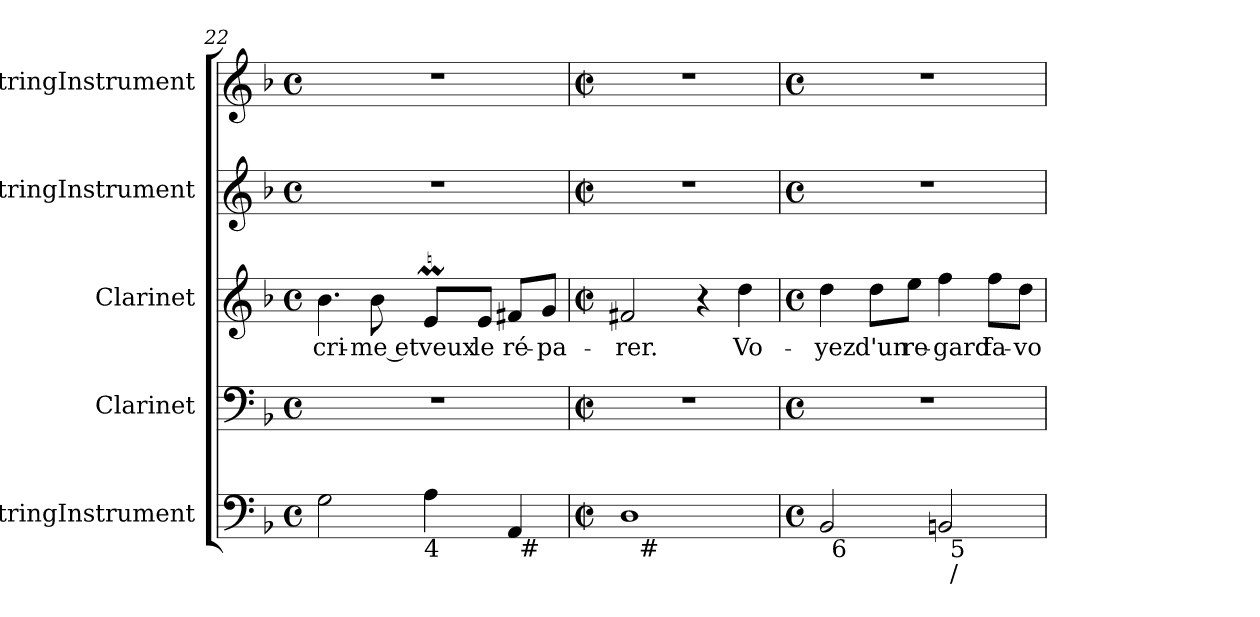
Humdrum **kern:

**kern	**kern	**kern	**text	**kern	**kern
*part5	*part4	*part3	*part3	*part2	*part1
*staff5	*staff4	*staff3	*staff3	*staff2	*staff1
*I"StringInstrument	*I"Clarinet	*I"Clarinet	*	*I"StringInstrument	*I"StringInstrument
*I'Str	*I'Cl	*I'Cl	*	*I'Str	*I'Str
*clefF4	*clefF4	*clefG2	*	*clefG2	*clefG2
*	*ITrd1c2	*ITrd1c2	*	*	*
*k[b-]	*k[b-e-a-]	*k[b-e-a-]	*	*k[b-]	*k[b-]
*F:	*E-:	*E-:	*	*F:	*F:
*M4/4	*M4/4	*M4/4	*	*M4/4	*M4/4
*met(c)	*met(c)	*met(c)	*	*met(c)	*met(c)
=22	=22	=22	=22	=22	=22
!LO:TX:b:t=6\n5	!	!	!	!	!
*^	*	*	*	*	*
2G\	2ryy	1r	4.a-\	cri-	1r	1r
.	.	.	8a-\	-me et	.	.
!LO:TX:b:t=4	!	!	!	!	!	!
4A\	4ryy	.	8dM/L	veux	.	.
.	.	.	8d/J	le	.	.
4AA/	32ryy	.	8en/L	ré-	.	.
!	!LO:TX:b:t=#	!	!	!	!	!
.	8..ryy	.	.	.	.	.
.	.	.	8f/J	-pa-	.	.
!!LO:LB:g=z
=23	=23	=23	=23	=23	=23	=23
*M2/2	*	*M2/2	*M2/2	*	*M2/2	*M2/2
*met(c|)	*	*met(c|)	*met(c|)	*	*met(c|)	*met(c|)
1D	16ryy	1r	2en/	-rer.	1r	1r
!	!LO:TX:b:t=#	!	!	!	!	!
.	2...ryy	.	.	.	.	.
.	.	.	4r	.	.	.
.	.	.	4cc\	Vo-	.	.
=24	=24	=24	=24	=24	=24	=24
*M4/4	*	*M4/4	*M4/4	*	*M4/4	*M4/4
*met(c)	*	*met(c)	*met(c)	*	*met(c)	*met(c)
2BB-/	32ryy	1r	4cc\	-yez	1r	1r
!	!LO:TX:b:t=6	!	!	!	!	!
.	2ryy	.	.	.	.	.
.	.	.	8cc\L	d'un	.	.
.	.	.	8dd\J	re-	.	.
2BBn/	.	.	4ee-\	-gard	.	.
!	!LO:TX:b:t=5	!	!	!	!	!
!	!LO:TX:b:t=/	!	!	!	!	!
.	4...ryy	.	.	.	.	.
.	.	.	8ee-\L	fa-	.	.
.	.	.	8cc\J	-vo-	.	.
*v	*v	*	*	*	*	*
=	=	=	=	=	=
*-	*-	*-	*-	*-	*-
